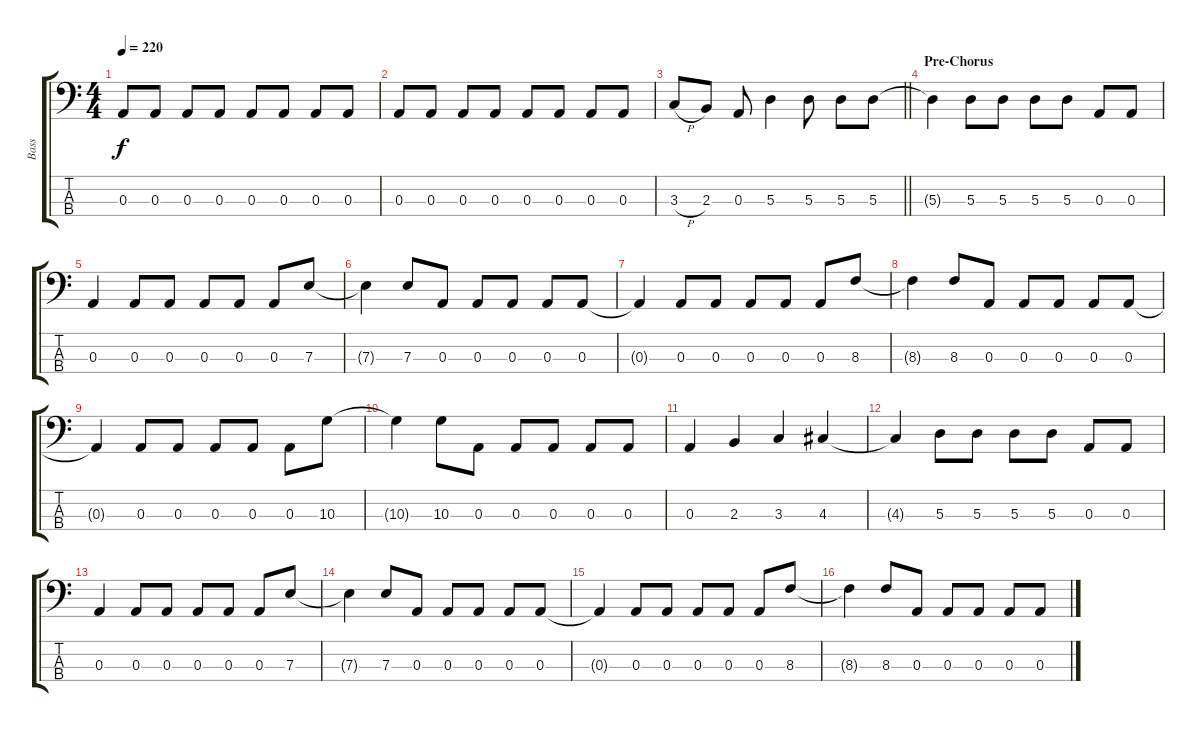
\track ("Bass" "Bass") {instrument electricbasspick}
\staff {score tabs}
\tuning (G2 D2 A1 E1) {hide}
\ts (4 4)
\tempo 220
\clef f4
\ks c
0.3.8{dy f} 0.3.8 0.3.8 0.3.8 0.3.8 0.3.8 0.3.8 0.3.8 |
0.3.8 0.3.8 0.3.8 0.3.8 0.3.8 0.3.8 0.3.8 0.3.8 |
\barLineRight lightlight
3.3{h}.8 2.3.8 0.3.8 5.3.4 5.3.8 5.3.8 5.3.8 |
\section ("" "Pre-Chorus")
5.3{t}.4 5.3.8 5.3.8 5.3.8 5.3.8 0.3.8 0.3.8 |
0.3.4 0.3.8 0.3.8 0.3.8 0.3.8 0.3.8 7.3.8 |
7.3{t}.4 7.3.8 0.3.8 0.3.8 0.3.8 0.3.8 0.3.8 |
0.3{t}.4 0.3.8 0.3.8 0.3.8 0.3.8 0.3.8 8.3.8 |
8.3{t}.4 8.3.8 0.3.8 0.3.8 0.3.8 0.3.8 0.3.8 |
0.3{t}.4 0.3.8 0.3.8 0.3.8 0.3.8 0.3.8 10.3.8 |
10.3{t}.4 10.3.8 0.3.8 0.3.8 0.3.8 0.3.8 0.3.8 |
0.3.4 2.3.4 3.3.4 4.3.4 |
4.3{t}.4 5.3.8 5.3.8 5.3.8 5.3.8 0.3.8 0.3.8 |
0.3.4 0.3.8 0.3.8 0.3.8 0.3.8 0.3.8 7.3.8 |
7.3{t}.4 7.3.8 0.3.8 0.3.8 0.3.8 0.3.8 0.3.8 |
0.3{t}.4 0.3.8 0.3.8 0.3.8 0.3.8 0.3.8 8.3.8 |
8.3{t}.4 8.3.8 0.3.8 0.3.8 0.3.8 0.3.8 0.3.8
